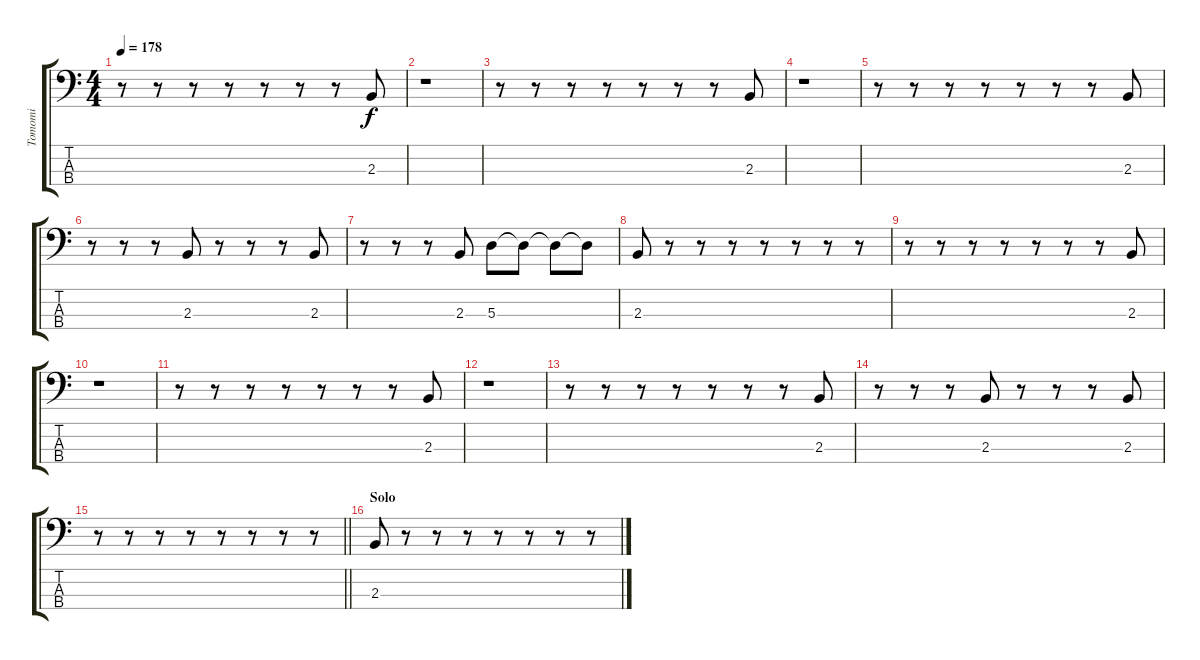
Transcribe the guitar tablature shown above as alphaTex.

\track ("Tomomi" "Tomomi") {instrument electricbassfinger}
\staff {score tabs}
\tuning (G2 D2 A1 E1) {hide}
\ts (4 4)
\tempo 178
\clef f4
\ks c
r.8{dy f} r.8 r.8 r.8 r.8 r.8 r.8 2.3.8 |
r.1 |
r.8 r.8 r.8 r.8 r.8 r.8 r.8 2.3.8 |
r.1 |
r.8 r.8 r.8 r.8 r.8 r.8 r.8 2.3.8 |
r.8 r.8 r.8 2.3.8 r.8 r.8 r.8 2.3.8 |
r.8 r.8 r.8 2.3.8 5.3.8 5.3{t}.8 5.3{t}.8 5.3{t}.8 |
2.3.8 r.8 r.8 r.8 r.8 r.8 r.8 r.8 |
r.8 r.8 r.8 r.8 r.8 r.8 r.8 2.3.8 |
r.1 |
r.8 r.8 r.8 r.8 r.8 r.8 r.8 2.3.8 |
r.1 |
r.8 r.8 r.8 r.8 r.8 r.8 r.8 2.3.8 |
r.8 r.8 r.8 2.3.8 r.8 r.8 r.8 2.3.8 |
\barLineRight lightlight
r.8 r.8 r.8 r.8 r.8 r.8 r.8 r.8 |
\section ("" "Solo")
2.3.8 r.8 r.8 r.8 r.8 r.8 r.8 r.8
